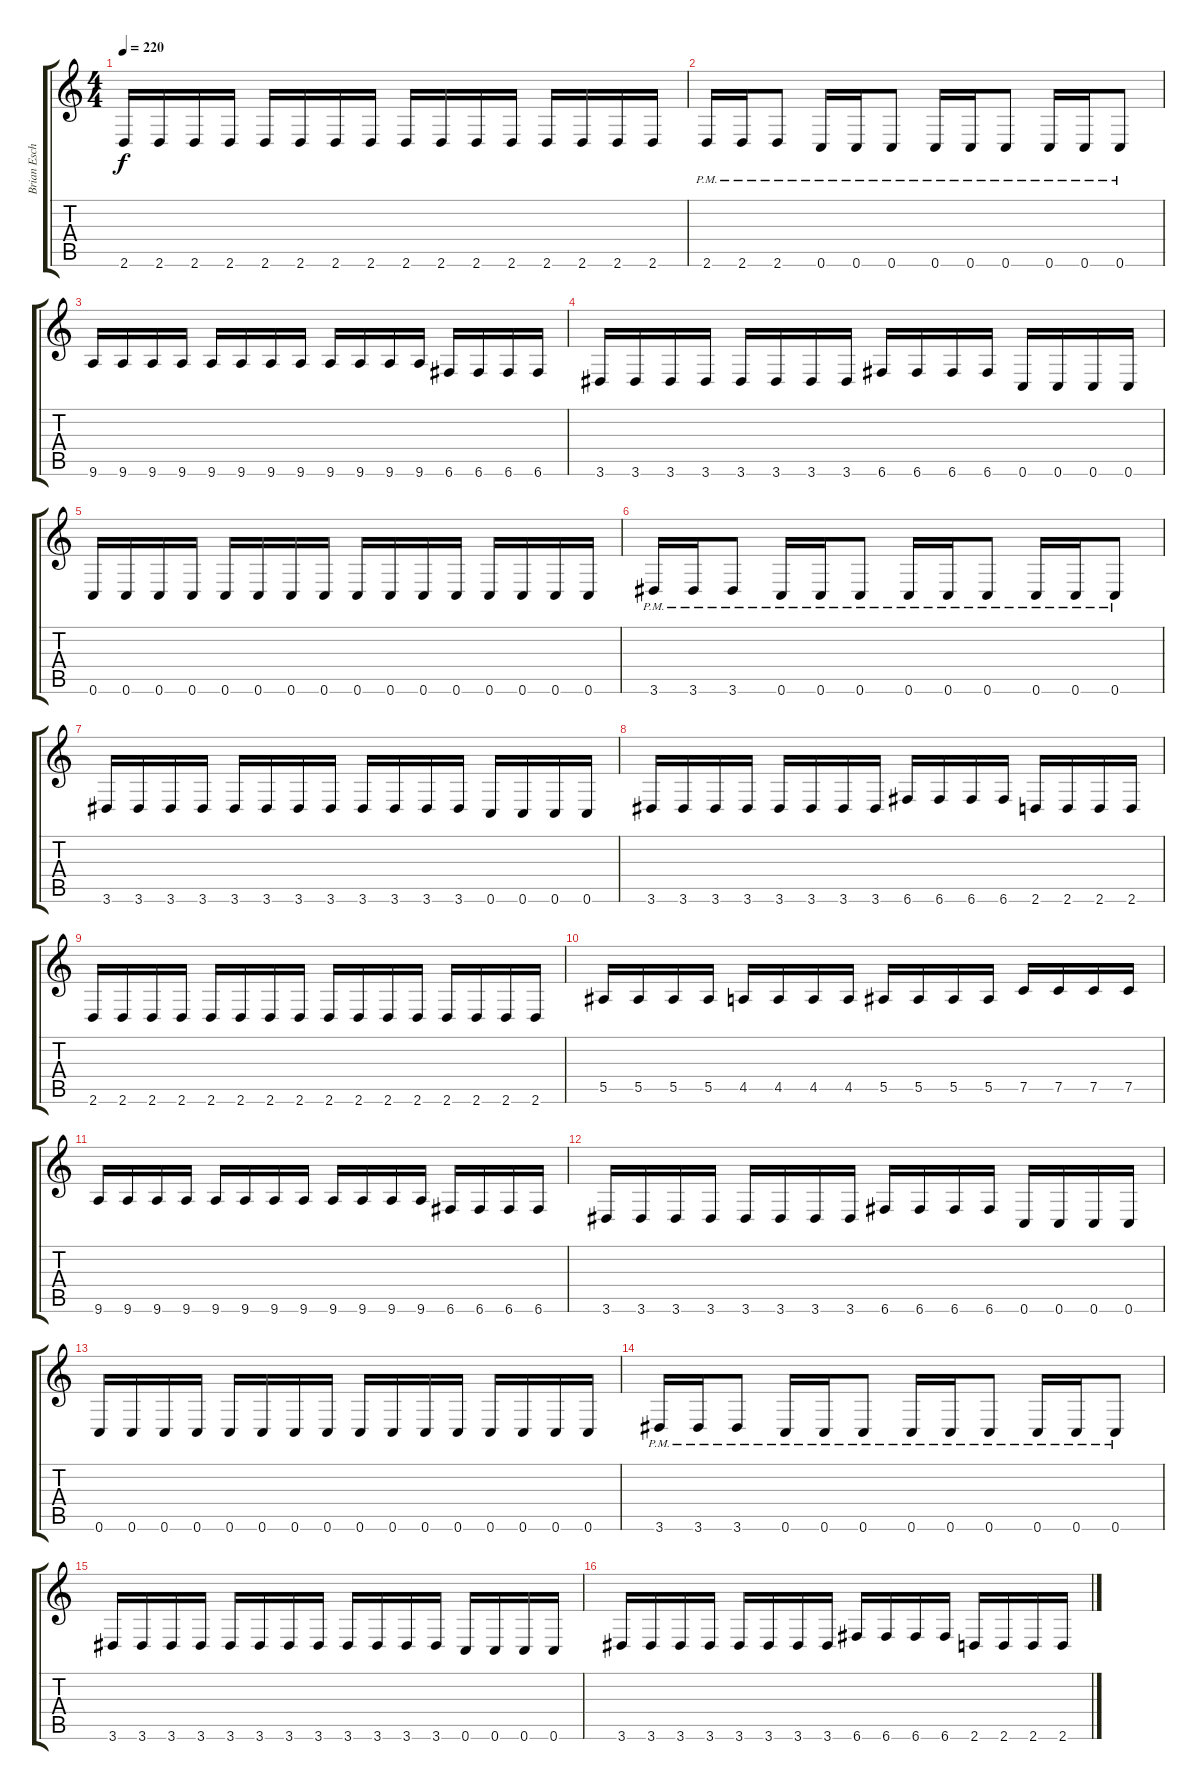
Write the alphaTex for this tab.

\track ("Brian Eschbach (Right)" "Brian Esch") {instrument overdrivenguitar}
\staff {score tabs}
\tuning (C4 G3 Eb3 Bb2 F2 C2) {hide}
\ts (4 4)
\tempo 220
\clef g2
\ks c
2.6.16{dy f} 2.6.16 2.6.16 2.6.16 2.6.16 2.6.16 2.6.16 2.6.16 2.6.16 2.6.16 2.6.16 2.6.16 2.6.16 2.6.16 2.6.16 2.6.16 |
2.6{pm}.16 2.6{pm}.16 2.6{pm}.8 0.6{pm}.16 0.6{pm}.16 0.6{pm}.8 0.6{pm}.16 0.6{pm}.16 0.6{pm}.8 0.6{pm}.16 0.6{pm}.16 0.6{pm}.8 |
9.6.16 9.6.16 9.6.16 9.6.16 9.6.16 9.6.16 9.6.16 9.6.16 9.6.16 9.6.16 9.6.16 9.6.16 6.6.16 6.6.16 6.6.16 6.6.16 |
3.6.16 3.6.16 3.6.16 3.6.16 3.6.16 3.6.16 3.6.16 3.6.16 6.6.16 6.6.16 6.6.16 6.6.16 0.6.16 0.6.16 0.6.16 0.6.16 |
0.6.16 0.6.16 0.6.16 0.6.16 0.6.16 0.6.16 0.6.16 0.6.16 0.6.16 0.6.16 0.6.16 0.6.16 0.6.16 0.6.16 0.6.16 0.6.16 |
3.6{pm}.16 3.6{pm}.16 3.6{pm}.8 0.6{pm}.16 0.6{pm}.16 0.6{pm}.8 0.6{pm}.16 0.6{pm}.16 0.6{pm}.8 0.6{pm}.16 0.6{pm}.16 0.6{pm}.8 |
3.6.16 3.6.16 3.6.16 3.6.16 3.6.16 3.6.16 3.6.16 3.6.16 3.6.16 3.6.16 3.6.16 3.6.16 0.6.16 0.6.16 0.6.16 0.6.16 |
3.6.16 3.6.16 3.6.16 3.6.16 3.6.16 3.6.16 3.6.16 3.6.16 6.6.16 6.6.16 6.6.16 6.6.16 2.6.16 2.6.16 2.6.16 2.6.16 |
2.6.16 2.6.16 2.6.16 2.6.16 2.6.16 2.6.16 2.6.16 2.6.16 2.6.16 2.6.16 2.6.16 2.6.16 2.6.16 2.6.16 2.6.16 2.6.16 |
5.5.16 5.5.16 5.5.16 5.5.16 4.5.16 4.5.16 4.5.16 4.5.16 5.5.16 5.5.16 5.5.16 5.5.16 7.5.16 7.5.16 7.5.16 7.5.16 |
9.6.16 9.6.16 9.6.16 9.6.16 9.6.16 9.6.16 9.6.16 9.6.16 9.6.16 9.6.16 9.6.16 9.6.16 6.6.16 6.6.16 6.6.16 6.6.16 |
3.6.16 3.6.16 3.6.16 3.6.16 3.6.16 3.6.16 3.6.16 3.6.16 6.6.16 6.6.16 6.6.16 6.6.16 0.6.16 0.6.16 0.6.16 0.6.16 |
0.6.16 0.6.16 0.6.16 0.6.16 0.6.16 0.6.16 0.6.16 0.6.16 0.6.16 0.6.16 0.6.16 0.6.16 0.6.16 0.6.16 0.6.16 0.6.16 |
3.6{pm}.16 3.6{pm}.16 3.6{pm}.8 0.6{pm}.16 0.6{pm}.16 0.6{pm}.8 0.6{pm}.16 0.6{pm}.16 0.6{pm}.8 0.6{pm}.16 0.6{pm}.16 0.6{pm}.8 |
3.6.16 3.6.16 3.6.16 3.6.16 3.6.16 3.6.16 3.6.16 3.6.16 3.6.16 3.6.16 3.6.16 3.6.16 0.6.16 0.6.16 0.6.16 0.6.16 |
3.6.16 3.6.16 3.6.16 3.6.16 3.6.16 3.6.16 3.6.16 3.6.16 6.6.16 6.6.16 6.6.16 6.6.16 2.6.16 2.6.16 2.6.16 2.6.16
